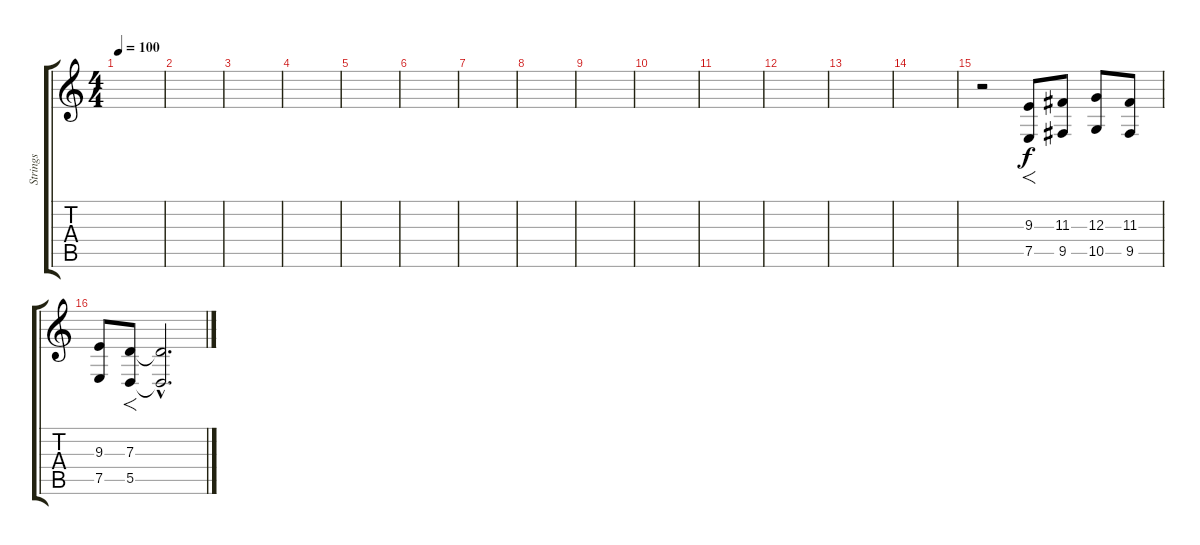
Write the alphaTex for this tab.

\track ("Strings" "Strings") {instrument violin}
\staff {score tabs}
\tuning (E4 B3 G3 D3 A2 E2) {hide}
\ts (4 4)
\tempo 100
\clef g2
\ks c
|
|
|
|
|
|
|
|
|
|
|
|
|
|
r.2 (9.3 7.5).8{f} (11.3 9.5).8 (12.3 10.5).8 (11.3 9.5).8 |
(9.3 7.5).8 (7.3 5.5).8{f} (7.3{hac t} 5.5{hac t}).2{d}
